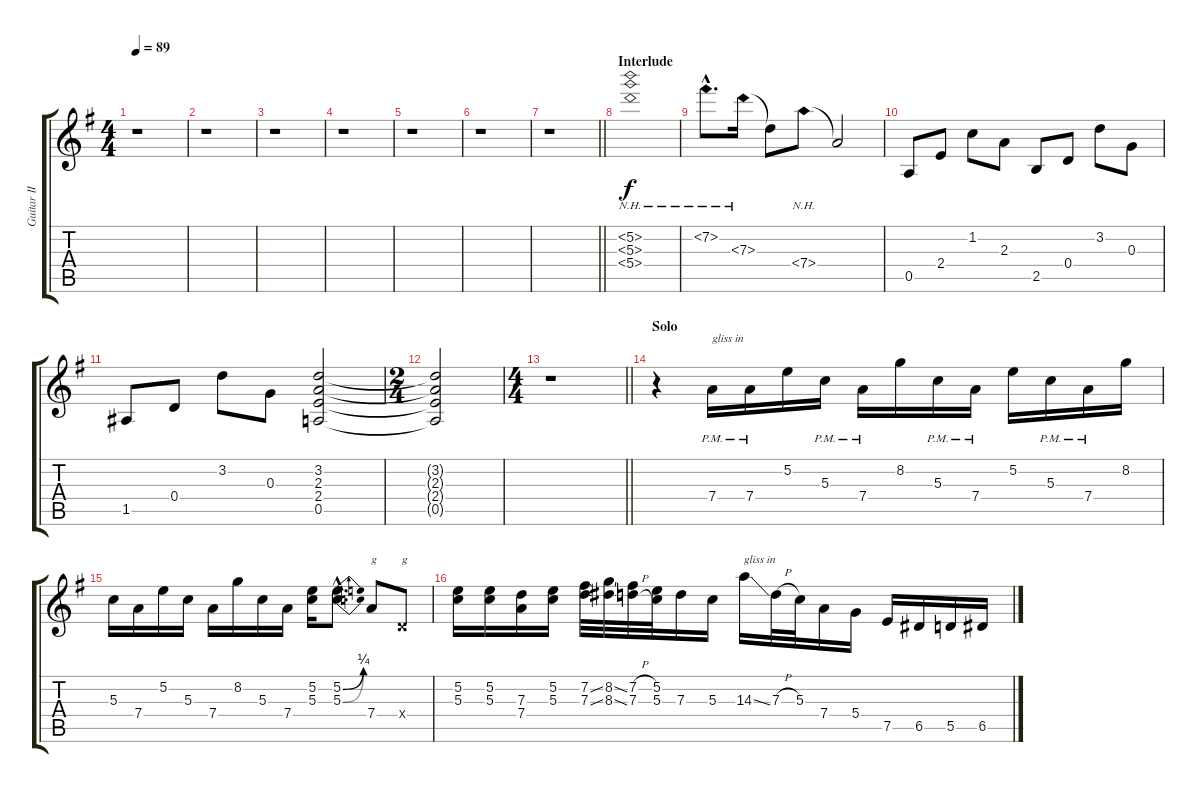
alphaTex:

\track ("Guitar II" "Guitar II") {instrument distortionguitar}
\staff {score tabs}
\tuning (E4 B3 G3 D3 A2 E2) {hide}
\ts (4 4)
\tempo 89
\clef g2
\ks g
r.1{dy f} |
r.1 |
r.1 |
r.1 |
r.1 |
r.1 |
\barLineRight lightlight
r.1 |
\section ("" "Interlude")
(5.2{nh} 5.3{nh} 5.4{nh}).1 |
7.2{nh hac}.8{d} 7.3{nh}.16 7.3{t}.8 7.4{nh}.8 7.4{t}.2 |
0.5.8 2.4.8 1.2.8 2.3.8 2.5.8 0.4.8 3.2.8 0.3.8 |
1.5.8 0.4.8 3.2.8 0.3.8 (3.2 2.3 2.4 0.5).2 |
\ts (2 4)
(3.2{t} 2.3{t} 2.4{t} 0.5{t}).2 |
\ts (4 4)
\barLineRight lightlight
r.1 |
\section ("" "Solo")
r.4 7.4{pm}.16{txt "gliss in"} 7.4{pm}.16 5.2.16 5.3{pm}.16 7.4{pm}.16 8.2.16 5.3{pm}.16 7.4{pm}.16 5.2.16 5.3{pm}.16 7.4{pm}.16 8.2.16 |
5.3.16 7.4.16 5.2.16 5.3.16 7.4.16 8.2.16 5.3.16 7.4.16 (5.2 5.3).16 (5.2{be (bend 0 0 60 1) hac} 5.3{be (bend 0 0 60 1) hac}).8{d} 7.4.8{txt "g"} 0.4{x}.8{txt "g"} |
(5.2 5.3).16 (5.2 5.3).16 (7.3 7.4).16 (5.2 5.3).16 (7.2{ss} 7.3{ss}).32 (8.2{ss} 8.3{ss}).32 (7.2{h} 7.3{h}).32 (5.2 5.3).32 7.3.16 5.3.16 14.3{ss}.16{txt "gliss in"} 7.3{h}.32 5.3.32 7.4.16 5.4.16 7.5.16 6.5.16 5.5.16 6.5.16
